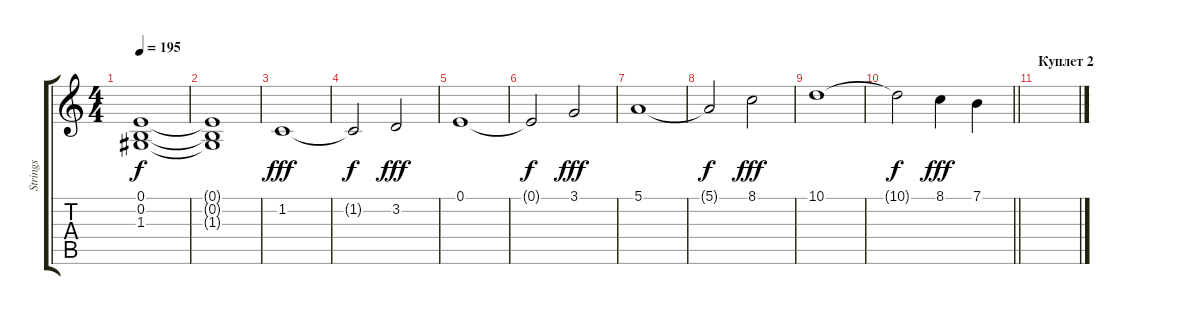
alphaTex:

\track ("Strings" "Strings") {instrument stringensemble1}
\staff {score tabs}
\tuning (E4 B3 G3 D3 A2 E2) {hide}
\ts (4 4)
\tempo 195
\clef g2
\ks c
(0.1 0.2 1.3).1{dy f} |
(0.1{t} 0.2{t} 1.3{t}).1 |
1.2.1{dy fff} |
1.2{t}.2{dy f} 3.2.2{dy fff} |
0.1.1 |
0.1{t}.2{dy f} 3.1.2{dy fff} |
5.1.1 |
5.1{t}.2{dy f} 8.1.2{dy fff} |
10.1.1 |
\barLineRight lightlight
10.1{t}.2{dy f} 8.1.4{dy fff} 7.1.4 |
\section ("" "Куплет 2")
